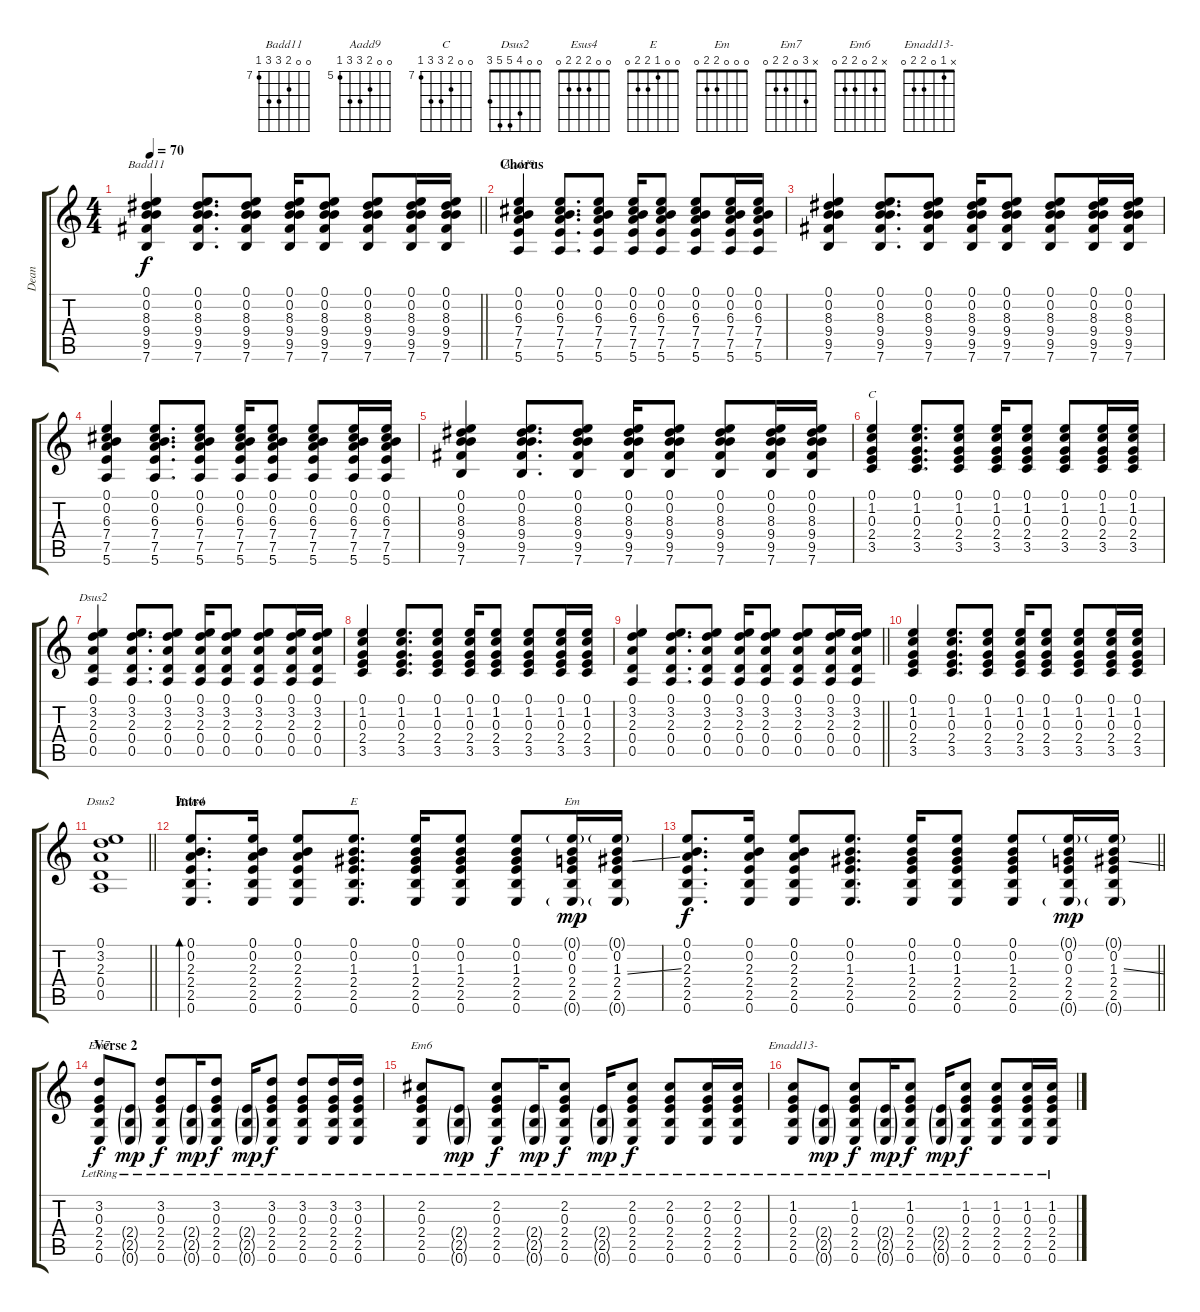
\track ("Dean" "Dean") {instrument acousticguitarsteel}
\staff {score tabs}
\tuning (E4 B3 G3 D3 A2 E2) {hide}
\chord ("Badd11" 0 0 8 9 9 7) {firstfret 7}
\chord ("Aadd9" 0 0 6 7 7 5) {firstfret 5}
\chord ("C" 0 0 8 9 9 7) {firstfret 7}
\chord ("Dsus2" 0 3 2 0 0 x)
\chord ("Dsus2" 0 0 4 5 5 3)
\chord ("Esus4" 0 0 2 2 2 0)
\chord ("E" 0 0 1 2 2 0)
\chord ("Em" 0 0 0 2 2 0)
\chord ("Em7" x 3 0 2 2 0)
\chord ("Em6" x 2 0 2 2 0)
\chord ("Emadd13-" x 1 0 2 2 0)
\ts (4 4)
\tempo 70
\clef g2
\barLineRight lightlight
\ks c
(0.1 0.2 8.3 9.4 9.5 7.6).4{ch "Badd11" dy f} (0.1 0.2 8.3 9.4 9.5 7.6).8{d} (0.1 0.2 8.3 9.4 9.5 7.6).8 (0.1 0.2 8.3 9.4 9.5 7.6).16 (0.1 0.2 8.3 9.4 9.5 7.6).8 (0.1 0.2 8.3 9.4 9.5 7.6).8 (0.1 0.2 8.3 9.4 9.5 7.6).16 (0.1 0.2 8.3 9.4 9.5 7.6).16 |
\section ("" "Chorus")
(0.1 0.2 6.3 7.4 7.5 5.6).4{ch "Aadd9"} (0.1 0.2 6.3 7.4 7.5 5.6).8{d} (0.1 0.2 6.3 7.4 7.5 5.6).8 (0.1 0.2 6.3 7.4 7.5 5.6).16 (0.1 0.2 6.3 7.4 7.5 5.6).8 (0.1 0.2 6.3 7.4 7.5 5.6).8 (0.1 0.2 6.3 7.4 7.5 5.6).16 (0.1 0.2 6.3 7.4 7.5 5.6).16 |
(0.1 0.2 8.3 9.4 9.5 7.6).4 (0.1 0.2 8.3 9.4 9.5 7.6).8{d} (0.1 0.2 8.3 9.4 9.5 7.6).8 (0.1 0.2 8.3 9.4 9.5 7.6).16 (0.1 0.2 8.3 9.4 9.5 7.6).8 (0.1 0.2 8.3 9.4 9.5 7.6).8 (0.1 0.2 8.3 9.4 9.5 7.6).16 (0.1 0.2 8.3 9.4 9.5 7.6).16 |
(0.1 0.2 6.3 7.4 7.5 5.6).4 (0.1 0.2 6.3 7.4 7.5 5.6).8{d} (0.1 0.2 6.3 7.4 7.5 5.6).8 (0.1 0.2 6.3 7.4 7.5 5.6).16 (0.1 0.2 6.3 7.4 7.5 5.6).8 (0.1 0.2 6.3 7.4 7.5 5.6).8 (0.1 0.2 6.3 7.4 7.5 5.6).16 (0.1 0.2 6.3 7.4 7.5 5.6).16 |
(0.1 0.2 8.3 9.4 9.5 7.6).4 (0.1 0.2 8.3 9.4 9.5 7.6).8{d} (0.1 0.2 8.3 9.4 9.5 7.6).8 (0.1 0.2 8.3 9.4 9.5 7.6).16 (0.1 0.2 8.3 9.4 9.5 7.6).8 (0.1 0.2 8.3 9.4 9.5 7.6).8 (0.1 0.2 8.3 9.4 9.5 7.6).16 (0.1 0.2 8.3 9.4 9.5 7.6).16 |
(0.1 1.2 0.3 2.4 3.5).4{ch "C"} (0.1 1.2 0.3 2.4 3.5).8{d} (0.1 1.2 0.3 2.4 3.5).8 (0.1 1.2 0.3 2.4 3.5).16 (0.1 1.2 0.3 2.4 3.5).8 (0.1 1.2 0.3 2.4 3.5).8 (0.1 1.2 0.3 2.4 3.5).16 (0.1 1.2 0.3 2.4 3.5).16 |
(0.1 3.2 2.3 0.4 0.5).4{ch "Dsus2"} (0.1 3.2 2.3 0.4 0.5).8{d} (0.1 3.2 2.3 0.4 0.5).8 (0.1 3.2 2.3 0.4 0.5).16 (0.1 3.2 2.3 0.4 0.5).8 (0.1 3.2 2.3 0.4 0.5).8 (0.1 3.2 2.3 0.4 0.5).16 (0.1 3.2 2.3 0.4 0.5).16 |
(0.1 1.2 0.3 2.4 3.5).4 (0.1 1.2 0.3 2.4 3.5).8{d} (0.1 1.2 0.3 2.4 3.5).8 (0.1 1.2 0.3 2.4 3.5).16 (0.1 1.2 0.3 2.4 3.5).8 (0.1 1.2 0.3 2.4 3.5).8 (0.1 1.2 0.3 2.4 3.5).16 (0.1 1.2 0.3 2.4 3.5).16 |
\barLineRight lightlight
(0.1 3.2 2.3 0.4 0.5).4 (0.1 3.2 2.3 0.4 0.5).8{d} (0.1 3.2 2.3 0.4 0.5).8 (0.1 3.2 2.3 0.4 0.5).16 (0.1 3.2 2.3 0.4 0.5).8 (0.1 3.2 2.3 0.4 0.5).8 (0.1 3.2 2.3 0.4 0.5).16 (0.1 3.2 2.3 0.4 0.5).16 |
(0.1 1.2 0.3 2.4 3.5).4 (0.1 1.2 0.3 2.4 3.5).8{d} (0.1 1.2 0.3 2.4 3.5).8 (0.1 1.2 0.3 2.4 3.5).16 (0.1 1.2 0.3 2.4 3.5).8 (0.1 1.2 0.3 2.4 3.5).8 (0.1 1.2 0.3 2.4 3.5).16 (0.1 1.2 0.3 2.4 3.5).16 |
\barLineRight lightlight
(0.1 3.2 2.3 0.4 0.5).1{ch "Dsus2"} |
\section ("" "Intro")
(0.1 0.2 2.3 2.4 2.5 0.6).8{d bd 60 ch "Esus4"} (0.1 0.2 2.3 2.4 2.5 0.6).16 (0.1 0.2 2.3 2.4 2.5 0.6).8 (0.1 0.2 1.3 2.4 2.5 0.6).8{d ch "E"} (0.1 0.2 1.3 2.4 2.5 0.6).16 (0.1 0.2 1.3 2.4 2.5 0.6).8 (0.1 0.2 1.3 2.4 2.5 0.6).8 (0.1{g} 0.2 0.3 2.4 2.5 0.6{g}).16{ch "Em" dy mp} (0.1{g} 0.2 1.3{ss} 2.4 2.5 0.6{g}).16 |
\barLineRight lightlight
(0.1 0.2 2.3 2.4 2.5 0.6).8{d dy f} (0.1 0.2 2.3 2.4 2.5 0.6).16 (0.1 0.2 2.3 2.4 2.5 0.6).8 (0.1 0.2 1.3 2.4 2.5 0.6).8{d} (0.1 0.2 1.3 2.4 2.5 0.6).16 (0.1 0.2 1.3 2.4 2.5 0.6).8 (0.1 0.2 1.3 2.4 2.5 0.6).8 (0.1{g} 0.2 0.3 2.4 2.5 0.6{g}).16{dy mp} (0.1{g} 0.2 1.3{ss} 2.4 2.5 0.6{g}).16 |
\section ("" "Verse 2")
(3.2{lr} 0.3{lr} 2.4{lr} 2.5{lr} 0.6{lr}).8{ch "Em7" dy f} (2.4{g lr} 2.5{g lr} 0.6{g lr}).8{dy mp} (3.2{lr} 0.3{lr} 2.4{lr} 2.5{lr} 0.6{lr}).8{dy f} (2.4{g lr} 2.5{g lr} 0.6{g lr}).16{dy mp} (3.2{lr} 0.3{lr} 2.4{lr} 2.5{lr} 0.6{lr}).8{dy f} (2.4{g lr} 2.5{g lr} 0.6{g lr}).16{dy mp} (3.2{lr} 0.3{lr} 2.4{lr} 2.5{lr} 0.6{lr}).8{dy f} (3.2{lr} 0.3{lr} 2.4{lr} 2.5{lr} 0.6{lr}).8 (3.2{lr} 0.3{lr} 2.4{lr} 2.5{lr} 0.6{lr}).16 (3.2{lr} 0.3{lr} 2.4{lr} 2.5{lr} 0.6{lr}).16 |
(2.2{lr} 0.3{lr} 2.4{lr} 2.5{lr} 0.6{lr}).8{ch "Em6"} (2.4{g lr} 2.5{g lr} 0.6{g lr}).8{dy mp} (2.2{lr} 0.3{lr} 2.4{lr} 2.5{lr} 0.6{lr}).8{dy f} (2.4{g lr} 2.5{g lr} 0.6{g lr}).16{dy mp} (2.2{lr} 0.3{lr} 2.4{lr} 2.5{lr} 0.6{lr}).8{dy f} (2.4{g lr} 2.5{g lr} 0.6{g lr}).16{dy mp} (2.2{lr} 0.3{lr} 2.4{lr} 2.5{lr} 0.6{lr}).8{dy f} (2.2{lr} 0.3{lr} 2.4{lr} 2.5{lr} 0.6{lr}).8 (2.2{lr} 0.3{lr} 2.4{lr} 2.5{lr} 0.6{lr}).16 (2.2{lr} 0.3{lr} 2.4{lr} 2.5{lr} 0.6{lr}).16 |
(1.2{lr} 0.3{lr} 2.4{lr} 2.5{lr} 0.6{lr}).8{ch "Emadd13-"} (2.4{g lr} 2.5{g lr} 0.6{g lr}).8{dy mp} (1.2{lr} 0.3{lr} 2.4{lr} 2.5{lr} 0.6{lr}).8{dy f} (2.4{g lr} 2.5{g lr} 0.6{g lr}).16{dy mp} (1.2{lr} 0.3{lr} 2.4{lr} 2.5{lr} 0.6{lr}).8{dy f} (2.4{g lr} 2.5{g lr} 0.6{g lr}).16{dy mp} (1.2{lr} 0.3{lr} 2.4{lr} 2.5{lr} 0.6{lr}).8{dy f} (1.2{lr} 0.3{lr} 2.4{lr} 2.5{lr} 0.6{lr}).8 (1.2{lr} 0.3{lr} 2.4{lr} 2.5{lr} 0.6{lr}).16 (1.2{lr} 0.3{lr} 2.4{lr} 2.5{lr} 0.6{lr}).16
